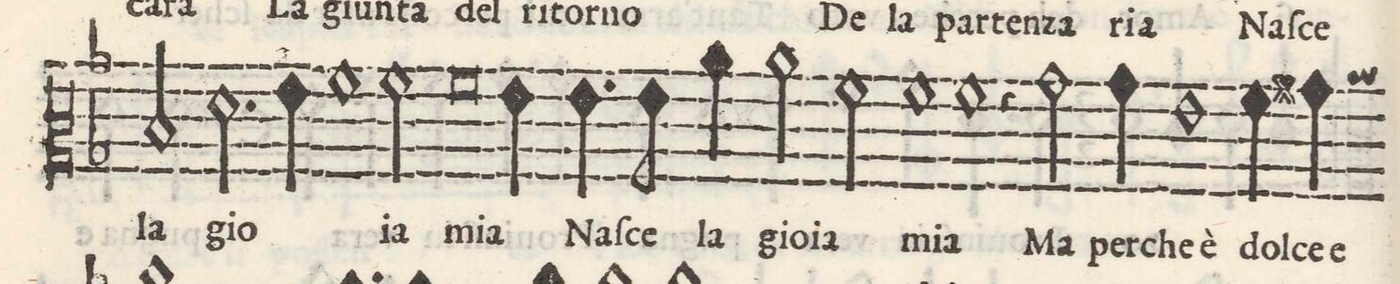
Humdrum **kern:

**kern	**text
*I"ALTO	*
*clefC2	*
*k[b-]	*
*met(C)	*
*M2/1	*
2d/	la
2.f\	gio-
4g\	.
1a\	.
=15-	=15-
2a\	-ia
0a	mi-
=16-	=16-
4g\	-a
4.g\	Naſ-
8g\	-ce
4cc\	la
=17-	=17-
2cc\	gio-
2a\	-ia
1a	mi-
=18-	=18-
1a	-a
4r	.
2b-\	Ma
4b-\	per-
=19-	=19-
1g	-che è
4a\	dol-
4bn\	-ce e
*custos:cc	*
*-	*-
